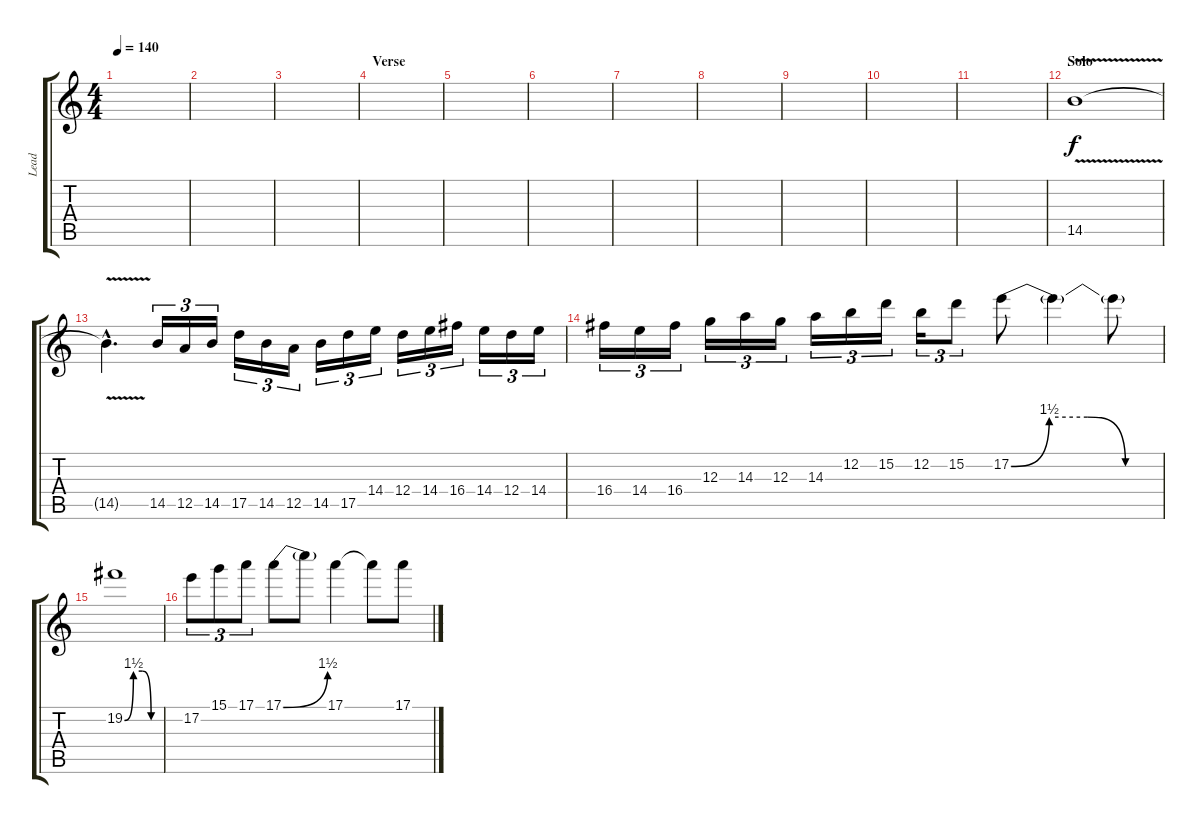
\track ("Lead" "Lead") {instrument distortionguitar}
\staff {score tabs}
\tuning (E4 B3 G3 D3 A2 E2) {hide}
\ts (4 4)
\tempo 140
\clef g2
\ks c
|
|
|
\section ("" "Verse")
|
|
|
|
|
|
|
|
\section ("" "Solo")
14.5{v}.1 |
14.5{hac t}.4{d} 14.5.16{tu (3 2)} 12.5.16{tu (3 2)} 14.5.16{tu (3 2)} 17.5.16{tu (3 2)} 14.5.16{tu (3 2)} 12.5.16{tu (3 2)} 14.5.16{tu (3 2)} 17.5.16{tu (3 2)} 14.4.16{tu (3 2)} 12.4.16{tu (3 2)} 14.4.16{tu (3 2)} 16.4.16{tu (3 2)} 14.4.16{tu (3 2)} 12.4.16{tu (3 2)} 14.4.16{tu (3 2)} |
16.4.16{tu (3 2)} 14.4.16{tu (3 2)} 16.4.16{tu (3 2)} 12.3.16{tu (3 2)} 14.3.16{tu (3 2)} 12.3.16{tu (3 2)} 14.3.16{tu (3 2)} 12.2.16{tu (3 2)} 15.2.16{tu (3 2)} 12.2.16{tu (3 2)} 15.2.8{tu (3 2)} 17.2{be (custom 0 0 15 6 30 6 45 0 60 0)}.8 17.2{t}.4 17.2{t}.8 |
19.2{be (custom 0 0 15 6 30 6 45 0 60 0)}.1 |
17.2.8{tu (3 2)} 15.1.8{tu (3 2)} 17.1.8{tu (3 2)} 17.1{be (bend 0 0 60 6)}.8 17.1{t}.8 17.1.4 17.1{t}.8 17.1.8
